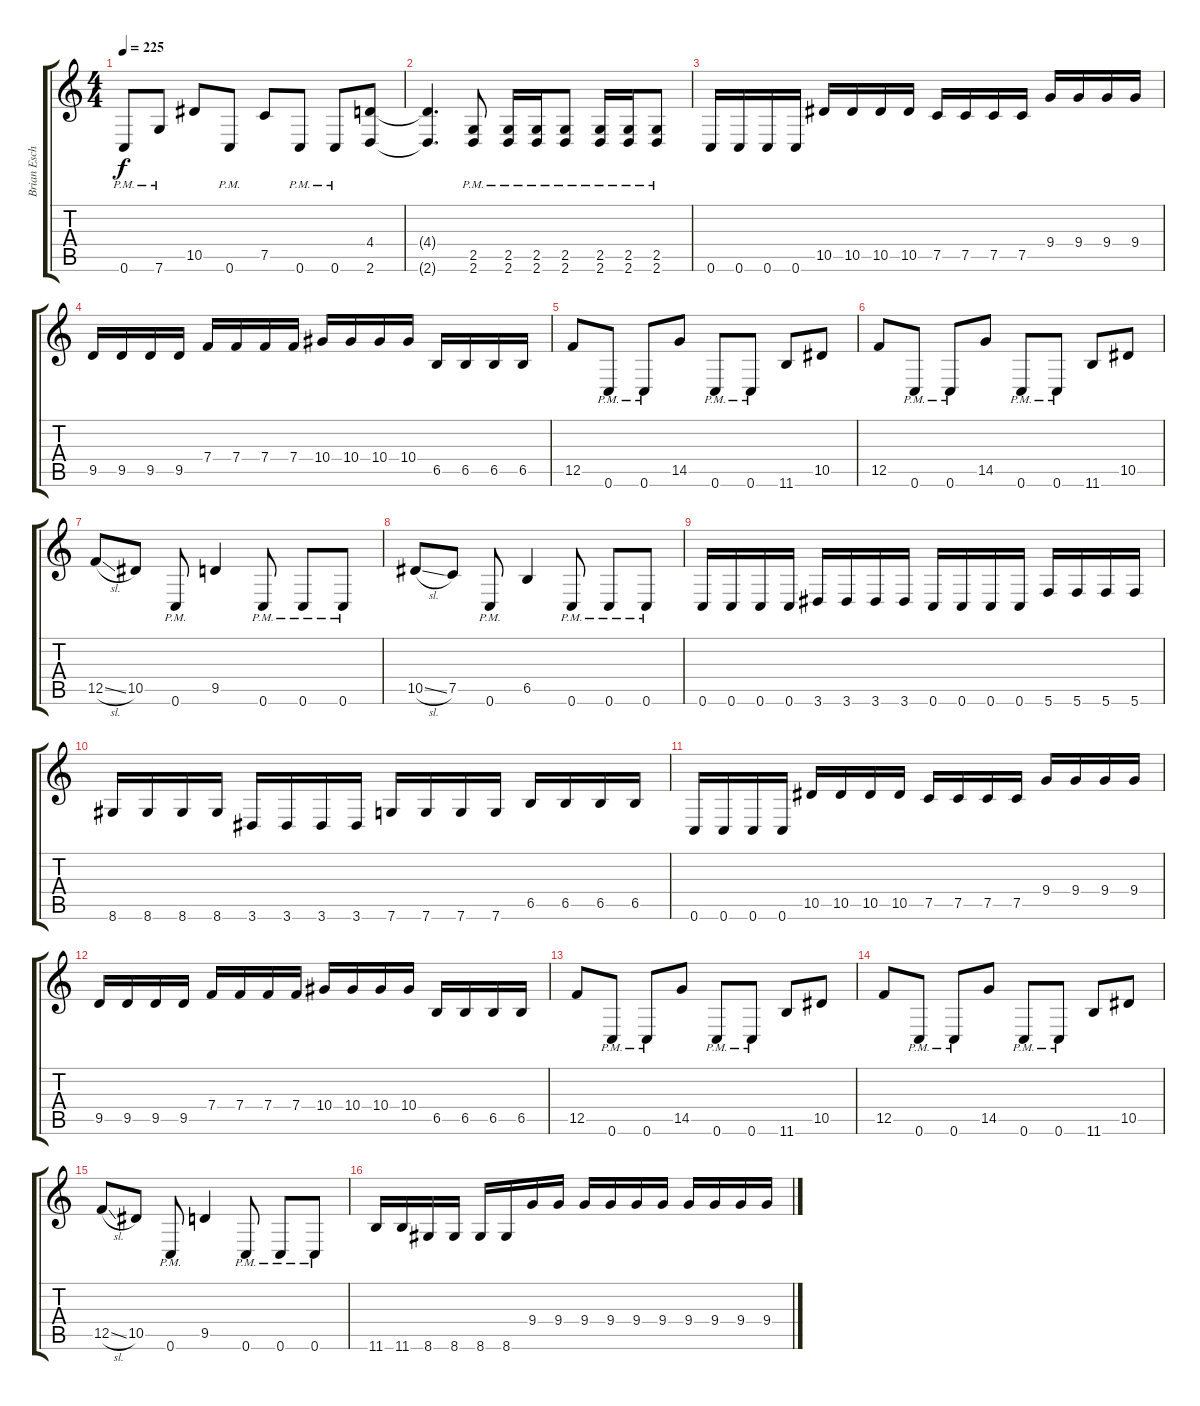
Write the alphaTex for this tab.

\track ("Brian Eschbach (Rhythm)" "Brian Esch") {instrument distortionguitar}
\staff {score tabs}
\tuning (C4 G3 Eb3 Bb2 F2 C2) {hide}
\ts (4 4)
\tempo 225
\clef g2
\ks c
0.6{pm}.8{dy f} 7.6{pm}.8 10.5.8 0.6{pm}.8 7.5.8 0.6{pm}.8 0.6{pm}.8 (4.4 2.6).8 |
(4.4{t} 2.6{t}).4{d} (2.5{pm} 2.6{pm}).8 (2.5{pm} 2.6{pm}).16 (2.5{pm} 2.6{pm}).16 (2.5{pm} 2.6{pm}).8 (2.5{pm} 2.6{pm}).16 (2.5{pm} 2.6{pm}).16 (2.5{pm} 2.6{pm}).8 |
0.6.16 0.6.16 0.6.16 0.6.16 10.5.16 10.5.16 10.5.16 10.5.16 7.5.16 7.5.16 7.5.16 7.5.16 9.4.16 9.4.16 9.4.16 9.4.16 |
9.5.16 9.5.16 9.5.16 9.5.16 7.4.16 7.4.16 7.4.16 7.4.16 10.4.16 10.4.16 10.4.16 10.4.16 6.5.16 6.5.16 6.5.16 6.5.16 |
12.5.8 0.6{pm}.8 0.6{pm}.8 14.5.8 0.6{pm}.8 0.6{pm}.8 11.6.8 10.5.8 |
12.5.8 0.6{pm}.8 0.6{pm}.8 14.5.8 0.6{pm}.8 0.6{pm}.8 11.6.8 10.5.8 |
12.5{sl}.8 10.5.8 0.6{pm}.8 9.5.4 0.6{pm}.8 0.6{pm}.8 0.6{pm}.8 |
10.5{sl}.8 7.5.8 0.6{pm}.8 6.5.4 0.6{pm}.8 0.6{pm}.8 0.6{pm}.8 |
0.6.16 0.6.16 0.6.16 0.6.16 3.6.16 3.6.16 3.6.16 3.6.16 0.6.16 0.6.16 0.6.16 0.6.16 5.6.16 5.6.16 5.6.16 5.6.16 |
8.6.16 8.6.16 8.6.16 8.6.16 3.6.16 3.6.16 3.6.16 3.6.16 7.6.16 7.6.16 7.6.16 7.6.16 6.5.16 6.5.16 6.5.16 6.5.16 |
0.6.16 0.6.16 0.6.16 0.6.16 10.5.16 10.5.16 10.5.16 10.5.16 7.5.16 7.5.16 7.5.16 7.5.16 9.4.16 9.4.16 9.4.16 9.4.16 |
9.5.16 9.5.16 9.5.16 9.5.16 7.4.16 7.4.16 7.4.16 7.4.16 10.4.16 10.4.16 10.4.16 10.4.16 6.5.16 6.5.16 6.5.16 6.5.16 |
12.5.8 0.6{pm}.8 0.6{pm}.8 14.5.8 0.6{pm}.8 0.6{pm}.8 11.6.8 10.5.8 |
12.5.8 0.6{pm}.8 0.6{pm}.8 14.5.8 0.6{pm}.8 0.6{pm}.8 11.6.8 10.5.8 |
12.5{sl}.8 10.5.8 0.6{pm}.8 9.5.4 0.6{pm}.8 0.6{pm}.8 0.6{pm}.8 |
11.6.16 11.6.16 8.6.16 8.6.16 8.6.16 8.6.16 9.4.16 9.4.16 9.4.16 9.4.16 9.4.16 9.4.16 9.4.16 9.4.16 9.4.16 9.4.16
